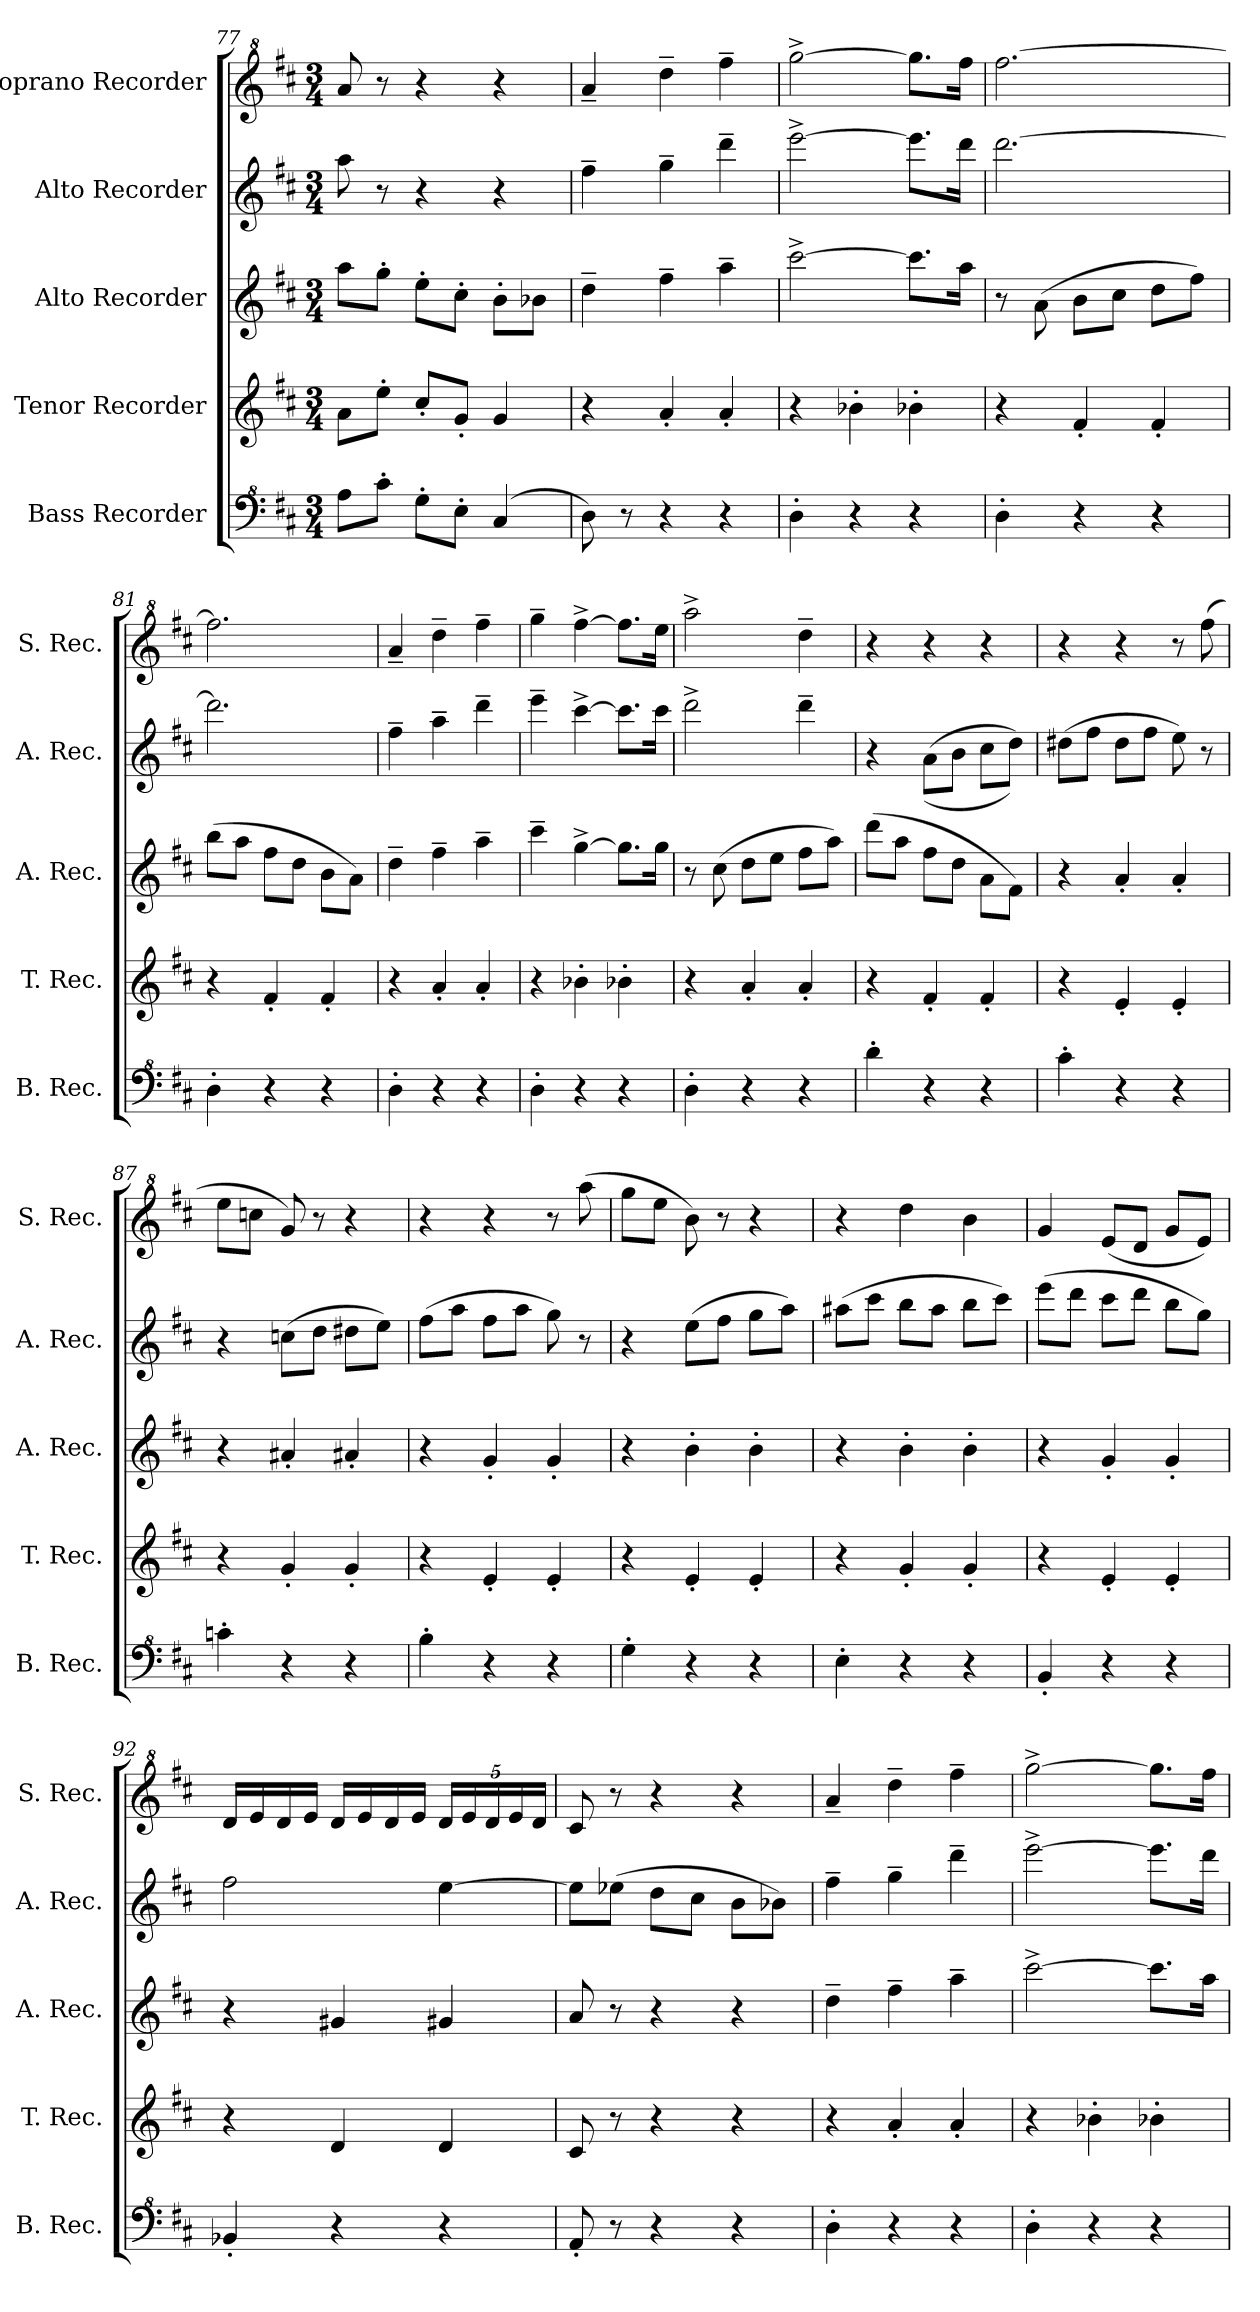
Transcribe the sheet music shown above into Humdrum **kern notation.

**kern	**kern	**kern	**kern	**kern
*part5	*part4	*part3	*part2	*part1
*staff5	*staff4	*staff3	*staff2	*staff1
*I"Bass Recorder	*I"Tenor Recorder	*I"Alto Recorder	*I"Alto Recorder	*I"Soprano Recorder
*I'B. Rec.	*I'T. Rec.	*I'A. Rec.	*I'A. Rec.	*I'S. Rec.
*clefF^4	*clefG2	*clefG2	*clefG2	*clefG^2
*k[f#c#]	*k[f#c#]	*k[f#c#]	*k[f#c#]	*k[f#c#]
*M3/4	*M3/4	*M3/4	*M3/4	*M3/4
=77	=77	=77	=77	=77
8a\L	8a\L	8aa\L	8aa\	8aa/
8cc#'\J	8ee'\J	8gg'\J	8r	8r
8g'\L	8cc#'/L	8ee'\L	4r	4r
8e'\J	8g'/J	8cc#'\J	.	.
(<4c#/	4g/	8b'\L	4r	4r
.	.	8b-X\J	.	.
=78	=78	=78	=78	=78
8d\)	4r	4dd~\	4ff#~\	4aa~/
8r	.	.	.	.
4r	4a'/	4ff#~\	4gg~\	4ddd~\
4r	4a'/	4aa~\	4ddd~\	4fff#~\
=79	=79	=79	=79	=79
4d'\	4r	[2ccc#^\	[2eee^\	[2ggg^\
4r	4b-X'\	.	.	.
4r	4b-X'\	8.ccc#\L]	8.eee\L]	8.ggg\L]
.	.	16aa\Jk	16ddd\Jk	16fff#\Jk
!!LO:LB:g=z
=80	=80	=80	=80	=80
4d'\	4r	8r	[2.ddd\	[2.fff#\
.	.	(>8a\	.	.
4r	4f#'/	8b\L	.	.
.	.	8cc#\J	.	.
4r	4f#'/	8dd\L	.	.
.	.	8ff#\J)	.	.
=81	=81	=81	=81	=81
4d'\	4r	(>8bb\L	2.ddd\]	2.fff#\]
.	.	8aa\J	.	.
4r	4f#'/	8ff#\L	.	.
.	.	8dd\J	.	.
4r	4f#'/	8b\L	.	.
.	.	8a\J)	.	.
=82	=82	=82	=82	=82
4d'\	4r	4dd~\	4ff#~\	4aa~/
4r	4a'/	4ff#~\	4aa~\	4ddd~\
4r	4a'/	4aa~\	4ddd~\	4fff#~\
=83	=83	=83	=83	=83
4d'\	4r	4ccc#~\	4eee~\	4ggg~\
4r	4b-X'\	[4gg^\	[4ccc#^\	[4fff#^\
4r	4b-X'\	8.gg\L]	8.ccc#\L]	8.fff#\L]
.	.	16gg\Jk	16ccc#\Jk	16eee\Jk
=84	=84	=84	=84	=84
4d'\	4r	8r	2ddd^\	2aaa^\
.	.	(>8cc#\	.	.
4r	4a'/	8dd\L	.	.
.	.	8ee\J	.	.
4r	4a'/	8ff#\L	4ddd~\	4ddd~\
.	.	8aa\J)	.	.
=85	=85	=85	=85	=85
4dd'\	4r	(>8ddd\L	4r	4r
.	.	8aa\J	.	.
4r	4f#'/	8ff#\L	(>(>8a\L	4r
.	.	8dd\J	8b\J	.
4r	4f#'/	8a\L	8cc#\L	4r
.	.	8f#\J)	8dd\J))	.
=86	=86	=86	=86	=86
4cc#'\	4r	4r	(>8dd#X\L	4r
.	.	.	8ff#\J	.
4r	4e'/	4a'/	8dd#\L	4r
.	.	.	8ff#\J	.
4r	4e'/	4a'/	8ee\)	8r
.	.	.	8r	(>8fff#\
=87	=87	=87	=87	=87
4ccn'\	4r	4r	4r	8eee\L
.	.	.	.	8cccn\J
4r	4g'/	4a#X'/	(>8ccn\L	8gg/)
.	.	.	8dd\J	8r
4r	4g'/	4a#X'/	8dd#X\L	4r
.	.	.	8ee\J)	.
=88	=88	=88	=88	=88
4b'\	4r	4r	(>8ff#\L	4r
.	.	.	8aa\J	.
4r	4e'/	4g'/	8ff#\L	4r
.	.	.	8aa\J	.
4r	4e'/	4g'/	8gg\)	8r
.	.	.	8r	(>8aaa\
=89	=89	=89	=89	=89
4g'\	4r	4r	4r	8ggg\L
.	.	.	.	8eee\J
4r	4e'/	4b'\	(>8ee\L	8bb\)
.	.	.	8ff#\J	8r
4r	4e'/	4b'\	8gg\L	4r
.	.	.	8aa\J)	.
!!LO:PB:g=z
=90	=90	=90	=90	=90
4e'\	4r	4r	(>8aa#X\L	4r
.	.	.	8ccc#\J	.
4r	4g'/	4b'\	8bb\L	4ddd\
.	.	.	8aa#\J	.
4r	4g'/	4b'\	8bb\L	4bb\
.	.	.	8ccc#\J)	.
=91	=91	=91	=91	=91
4B'/	4r	4r	(>8eee\L	4gg/
.	.	.	8ddd\J	.
4r	4e'/	4g'/	8ccc#\L	(<8ee/L
.	.	.	8ddd\J	8dd/J
4r	4e'/	4g'/	8bb\L	8gg/L
.	.	.	8gg\J)	8ee/J)
=92	=92	=92	=92	=92
4B-X'/	4r	4r	2ff#\	16dd/LL
.	.	.	.	16ee/
.	.	.	.	16dd/
.	.	.	.	16ee/JJ
4r	4d/	4g#X/	.	16dd/LL
.	.	.	.	16ee/
.	.	.	.	16dd/
.	.	.	.	16ee/JJ
*	*	*	*	*Xbrackettup
4r	4d/	4g#X/	[4ee\	20dd/LL
.	.	.	.	20ee/
.	.	.	.	20dd/
.	.	.	.	20ee/
.	.	.	.	20dd/JJ
=93	=93	=93	=93	=93
8A'/	8c#/	8a/	8ee\L]	8cc#/
8r	8r	8r	(>8ee-X\J	8r
4r	4r	4r	8dd\L	4r
.	.	.	8cc#\J	.
4r	4r	4r	8b\L	4r
.	.	.	8b-X\J)	.
=94	=94	=94	=94	=94
4d'\	4r	4dd~\	4ff#~\	4aa~/
4r	4a'/	4ff#~\	4gg~\	4ddd~\
4r	4a'/	4aa~\	4ddd~\	4fff#~\
=95	=95	=95	=95	=95
4d'\	4r	[2ccc#^\	[2eee^\	[2ggg^\
4r	4b-X'\	.	.	.
4r	4b-X'\	8.ccc#\L]	8.eee\L]	8.ggg\L]
.	.	16aa\Jk	16ddd\Jk	16fff#\Jk
=	=	=	=	=
*-	*-	*-	*-	*-
